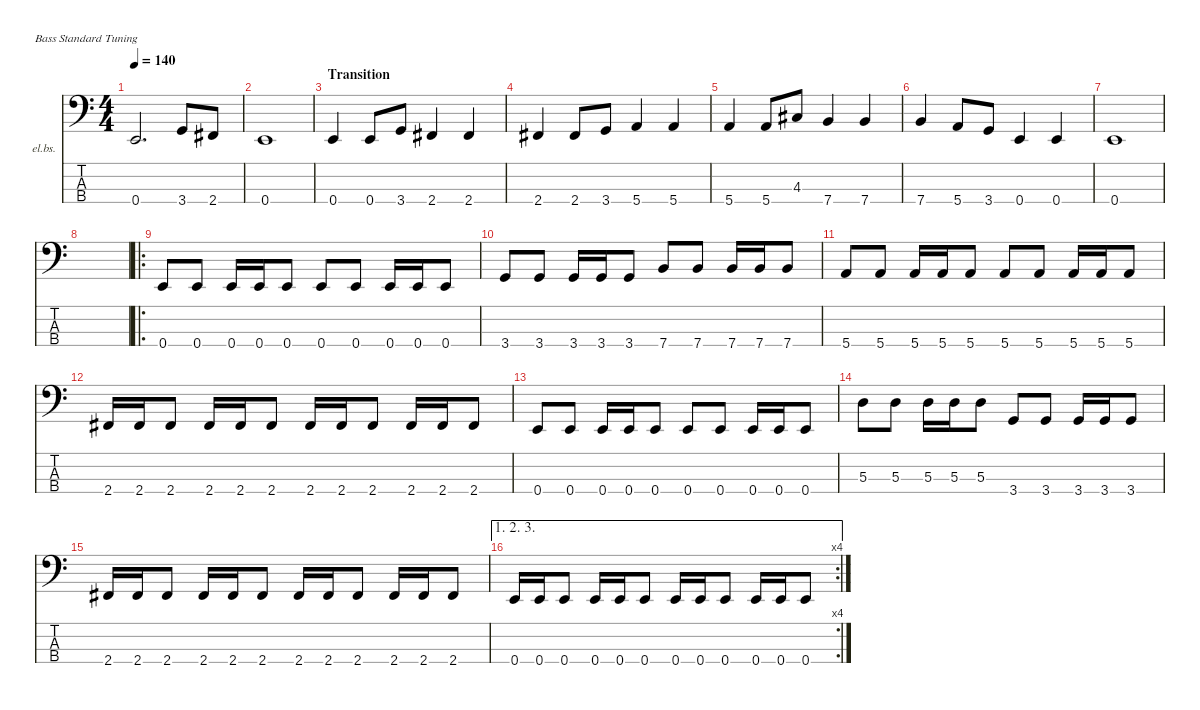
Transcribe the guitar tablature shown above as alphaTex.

\defaultSystemsLayout 4
\hideDynamics
\bracketExtendMode nobrackets
\firstSystemTrackNameOrientation horizontal
\otherSystemsTrackNameOrientation horizontal
\track ("Bass" "el.bs.") {instrument electricbassfinger}
\staff {score tabs}
\tuning (G2 D2 A1 E1)
\ts (4 4)
\tempo 140
\clef f4
\ks c
0.4{t}.2{d dy mf} 3.4.8 2.4{acc #}.8 |
0.4.1 |
\section ("" "Transition")
0.4.4 0.4.8 3.4.8 2.4{acc #}.4 2.4{acc #}.4 |
2.4{acc #}.4 2.4{acc #}.8 3.4.8 5.4.4 5.4.4 |
5.4.4 5.4.8 4.3{acc #}.8 7.4.4 7.4.4 |
7.4.4 5.4.8 3.4.8 0.4.4 0.4.4 |
0.4.1 |
|
\ro
0.4.8 0.4.8 0.4.16 0.4.16 0.4.8 0.4.8 0.4.8 0.4.16 0.4.16 0.4.8 |
3.4.8 3.4.8 3.4.16 3.4.16 3.4.8 7.4.8 7.4.8 7.4.16 7.4.16 7.4.8 |
5.4.8 5.4.8 5.4.16 5.4.16 5.4.8 5.4.8 5.4.8 5.4.16 5.4.16 5.4.8 |
2.4{acc #}.16 2.4{acc #}.16 2.4{acc #}.8 2.4{acc #}.16 2.4{acc #}.16 2.4{acc #}.8 2.4{acc #}.16 2.4{acc #}.16 2.4{acc #}.8 2.4{acc #}.16 2.4{acc #}.16 2.4{acc #}.8 |
0.4.8 0.4.8 0.4.16 0.4.16 0.4.8 0.4.8 0.4.8 0.4.16 0.4.16 0.4.8 |
5.3.8 5.3.8 5.3.16 5.3.16 5.3.8 3.4.8 3.4.8 3.4.16 3.4.16 3.4.8 |
2.4{acc #}.16 2.4{acc #}.16 2.4{acc #}.8 2.4{acc #}.16 2.4{acc #}.16 2.4{acc #}.8 2.4{acc #}.16 2.4{acc #}.16 2.4{acc #}.8 2.4{acc #}.16 2.4{acc #}.16 2.4{acc #}.8 |
\ae (1 2 3)
\rc 4
0.4.16 0.4.16 0.4.8 0.4.16 0.4.16 0.4.8 0.4.16 0.4.16 0.4.8 0.4.16 0.4.16 0.4.8
